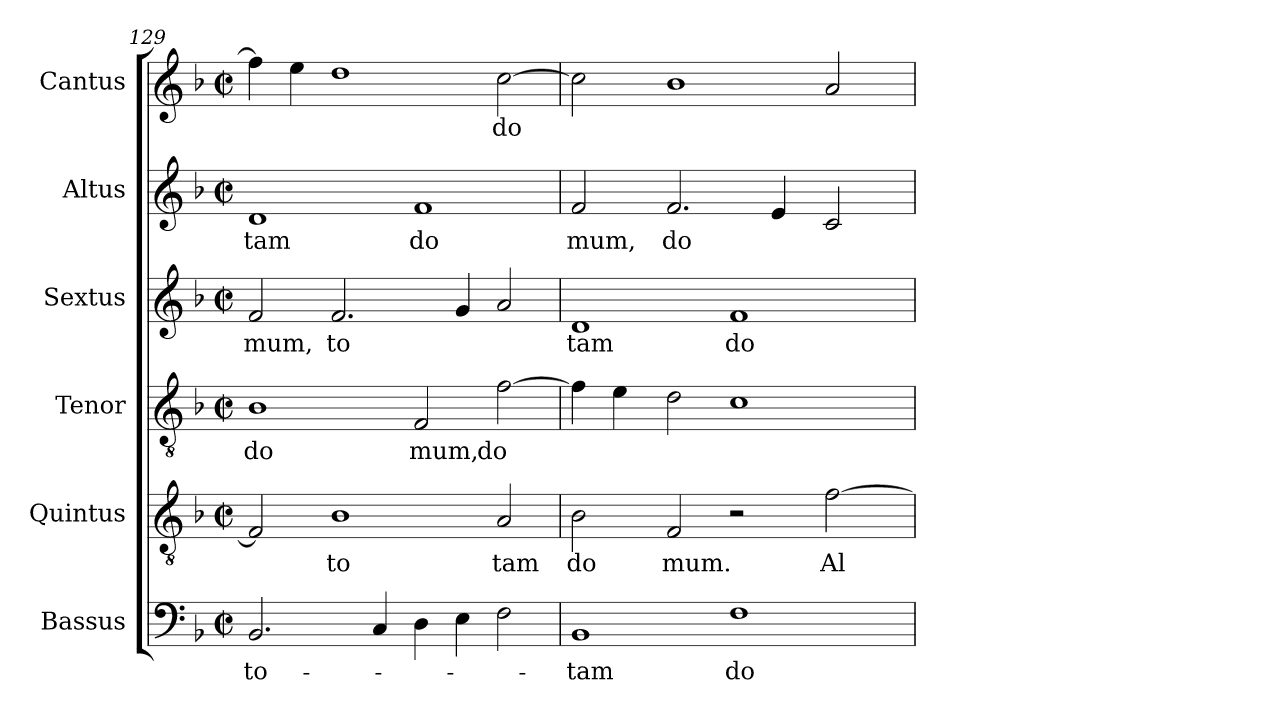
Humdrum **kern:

**kern	**text	**kern	**text	**kern	**text	**kern	**text	**kern	**text	**kern	**text
*part6	*part6	*part5	*part5	*part4	*part4	*part3	*part3	*part2	*part2	*part1	*part1
*staff6	*staff6	*staff5	*staff5	*staff4	*staff4	*staff3	*staff3	*staff2	*staff2	*staff1	*staff1
*I"Bassus	*	*I"Quintus	*	*I"Tenor	*	*I"Sextus	*	*I"Altus	*	*I"Cantus	*
*clefF4	*	*clefGv2	*	*clefGv2	*	*clefG2	*	*clefG2	*	*clefG2	*
*k[b-]	*	*k[b-]	*	*k[b-]	*	*k[b-]	*	*k[b-]	*	*k[b-]	*
*F:	*	*F:	*	*F:	*	*F:	*	*F:	*	*F:	*
*M2/2	*	*M2/2	*	*M2/2	*	*M2/2	*	*M2/2	*	*M2/2	*
*met(c|)	*	*met(c|)	*	*met(c|)	*	*met(c|)	*	*met(c|)	*	*met(c|)	*
=129	=129	=129	=129	=129	=129	=129	=129	=129	=129	=129	=129
!	!LO:LY:b:cj	!	!	!	!LO:LY:b:cj	!	!LO:LY:b:cj	!	!LO:LY:b:cj	!	!
2.BB-/	to-	2F/]	.	1B-	do	2f/	mum,	1d	tam	4ff\]	.
.	.	.	.	.	.	.	.	.	.	4ee\	.
!	!	!	!LO:LY:b:cj	!	!	!	!LO:LY:b:cj	!	!	!	!
.	.	1B-	to	.	.	2.f/	to	.	.	1dd	.
4C/	.	.	.	.	.	.	.	.	.	.	.
!	!	!	!	!	!LO:LY:b:cj	!	!	!	!LO:LY:b:cj	!	!
4D\	.	.	.	2F/	mum,	.	.	1f	do	.	.
4E\	.	.	.	.	.	4g/	.	.	.	.	.
!	!	!	!LO:LY:b:cj	!	!LO:LY:b:cj	!	!	!	!	!	!LO:LY:b:cj
2F\	.	2A/	tam	[>2f\	do	2a/	.	.	.	[<2cc\	do
!!LO:LB:g=z
=130	=130	=130	=130	=130	=130	=130	=130	=130	=130	=130	=130
!	!LO:LY:b:cj	!	!LO:LY:b:cj	!	!	!	!LO:LY:b:cj	!	!LO:LY:b:cj	!	!
*	*	*	*	*^	*	*	*	*	*	*^	*
1BB-	-tam	2B-\	do	4f\]	4ryy	.	1d	tam	2f/	mum,	2cc\]	4ryy	.
.	.	.	.	4e\	32ryy	.	.	.	.	.	.	64ryy	.
.	.	.	.	.	.	.	.	.	.	.	.	1ryy	.
.	.	.	.	.	1ryy	.	.	.	.	.	.	.	.
!	!	!	!LO:LY:b:cj	!	!	!	!	!	!	!LO:LY:b:cj	!	!	!
.	.	2F/	mum.	2d\	.	.	.	.	2.f/	do	1b-	.	.
!	!LO:LY:b:cj	!	!	!	!	!	!	!LO:LY:b:cj	!	!	!	!	!
1F	do	2r	.	1c	.	.	1f	do	.	.	.	.	.
.	.	.	.	.	.	.	.	.	4e/	.	.	.	.
.	.	.	.	.	.	.	.	.	.	.	.	2ryy	.
.	.	.	.	.	2ryy	.	.	.	.	.	.	.	.
!	!	!	!LO:LY:b:cj	!	!	!	!	!	!	!	!	!	!
.	.	[>2f\	Al	.	.	.	.	.	2c/	.	2a/	.	.
.	.	.	.	.	.	.	.	.	.	.	.	8...ryy	.
.	.	.	.	.	8..ryy	.	.	.	.	.	.	.	.
*	*	*	*	*v	*v	*	*	*	*	*	*v	*v	*
=	=	=	=	=	=	=	=	=	=	=	=
*-	*-	*-	*-	*-	*-	*-	*-	*-	*-	*-	*-
